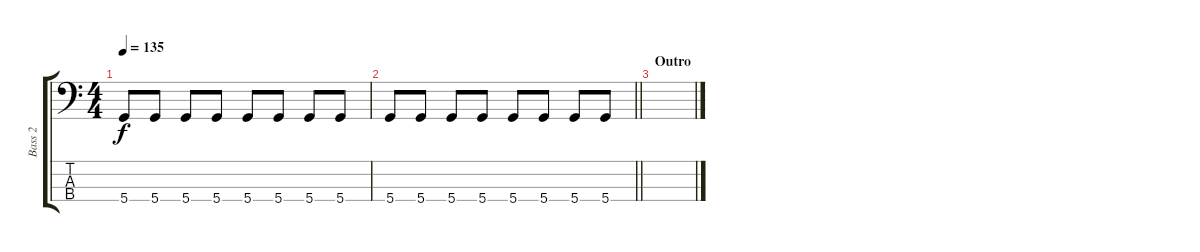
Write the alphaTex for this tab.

\track ("Bass 2" "Bass 2") {instrument electricbasspick}
\staff {score tabs}
\tuning (G2 D2 A1 D1) {hide}
\ts (4 4)
\tempo 135
\clef f4
\ks c
5.4.8{dy f} 5.4.8 5.4.8 5.4.8 5.4.8 5.4.8 5.4.8 5.4.8 |
\barLineRight lightlight
5.4.8 5.4.8 5.4.8 5.4.8 5.4.8 5.4.8 5.4.8 5.4.8 |
\section ("" "Outro")
